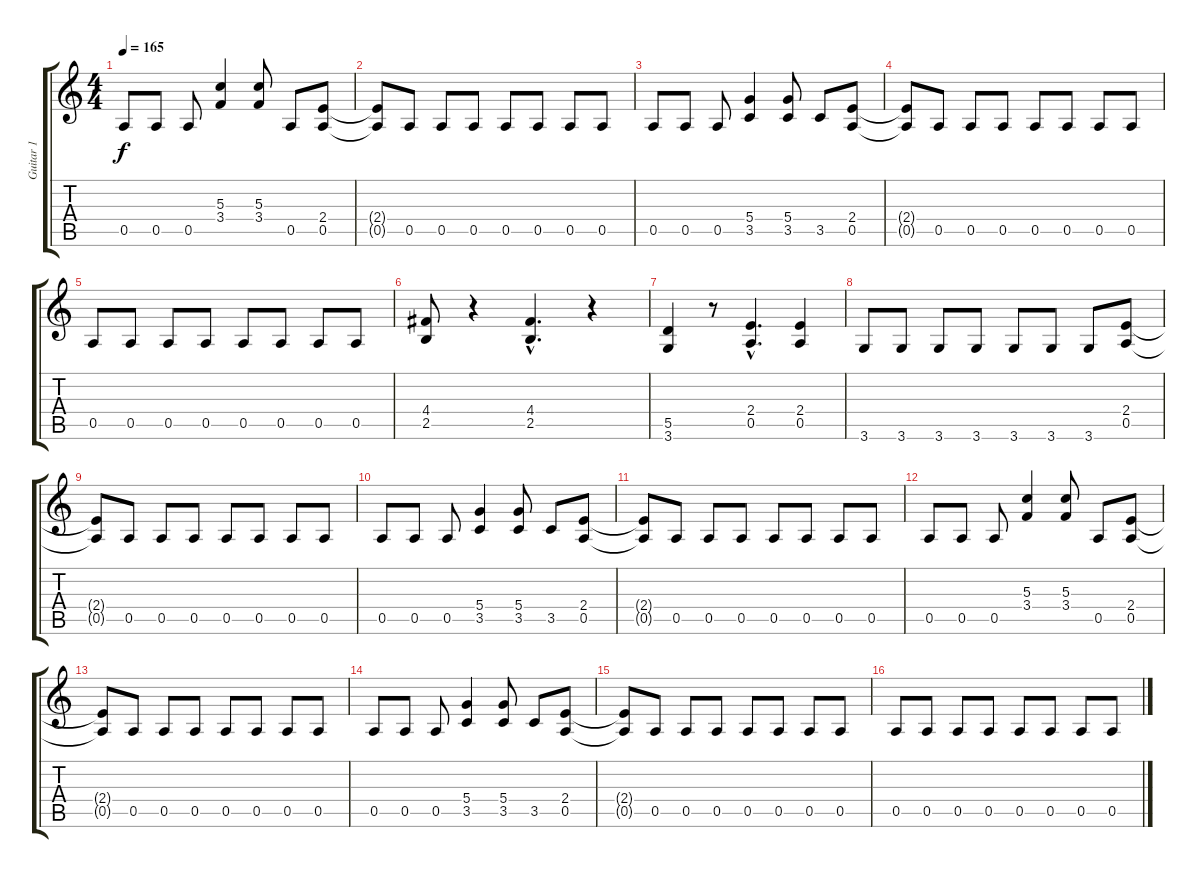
\track ("Guitar 1" "Guitar 1") {instrument distortionguitar}
\staff {score tabs}
\tuning (E4 B3 G3 D3 A2 E2) {hide}
\ts (4 4)
\tempo 165
\clef g2
\ks c
0.5.8{dy f} 0.5.8 0.5.8 (5.3 3.4).4 (5.3 3.4).8 0.5.8 (2.4 0.5).8 |
(2.4{t} 0.5{t}).8 0.5.8 0.5.8 0.5.8 0.5.8 0.5.8 0.5.8 0.5.8 |
0.5.8 0.5.8 0.5.8 (5.4 3.5).4 (5.4 3.5).8 3.5.8 (2.4 0.5).8 |
(2.4{t} 0.5{t}).8 0.5.8 0.5.8 0.5.8 0.5.8 0.5.8 0.5.8 0.5.8 |
0.5.8 0.5.8 0.5.8 0.5.8 0.5.8 0.5.8 0.5.8 0.5.8 |
(4.4 2.5).8 r.4 (4.4{hac} 2.5{hac}).4{d} r.4 |
(5.5 3.6).4 r.8 (2.4{hac} 0.5{hac}).4{d} (2.4 0.5).4 |
3.6.8 3.6.8 3.6.8 3.6.8 3.6.8 3.6.8 3.6.8 (2.4 0.5).8 |
(2.4{t} 0.5{t}).8 0.5.8 0.5.8 0.5.8 0.5.8 0.5.8 0.5.8 0.5.8 |
0.5.8 0.5.8 0.5.8 (5.4 3.5).4 (5.4 3.5).8 3.5.8 (2.4 0.5).8 |
(2.4{t} 0.5{t}).8 0.5.8 0.5.8 0.5.8 0.5.8 0.5.8 0.5.8 0.5.8 |
0.5.8 0.5.8 0.5.8 (5.3 3.4).4 (5.3 3.4).8 0.5.8 (2.4 0.5).8 |
(2.4{t} 0.5{t}).8 0.5.8 0.5.8 0.5.8 0.5.8 0.5.8 0.5.8 0.5.8 |
0.5.8 0.5.8 0.5.8 (5.4 3.5).4 (5.4 3.5).8 3.5.8 (2.4 0.5).8 |
(2.4{t} 0.5{t}).8 0.5.8 0.5.8 0.5.8 0.5.8 0.5.8 0.5.8 0.5.8 |
0.5.8 0.5.8 0.5.8 0.5.8 0.5.8 0.5.8 0.5.8 0.5.8
